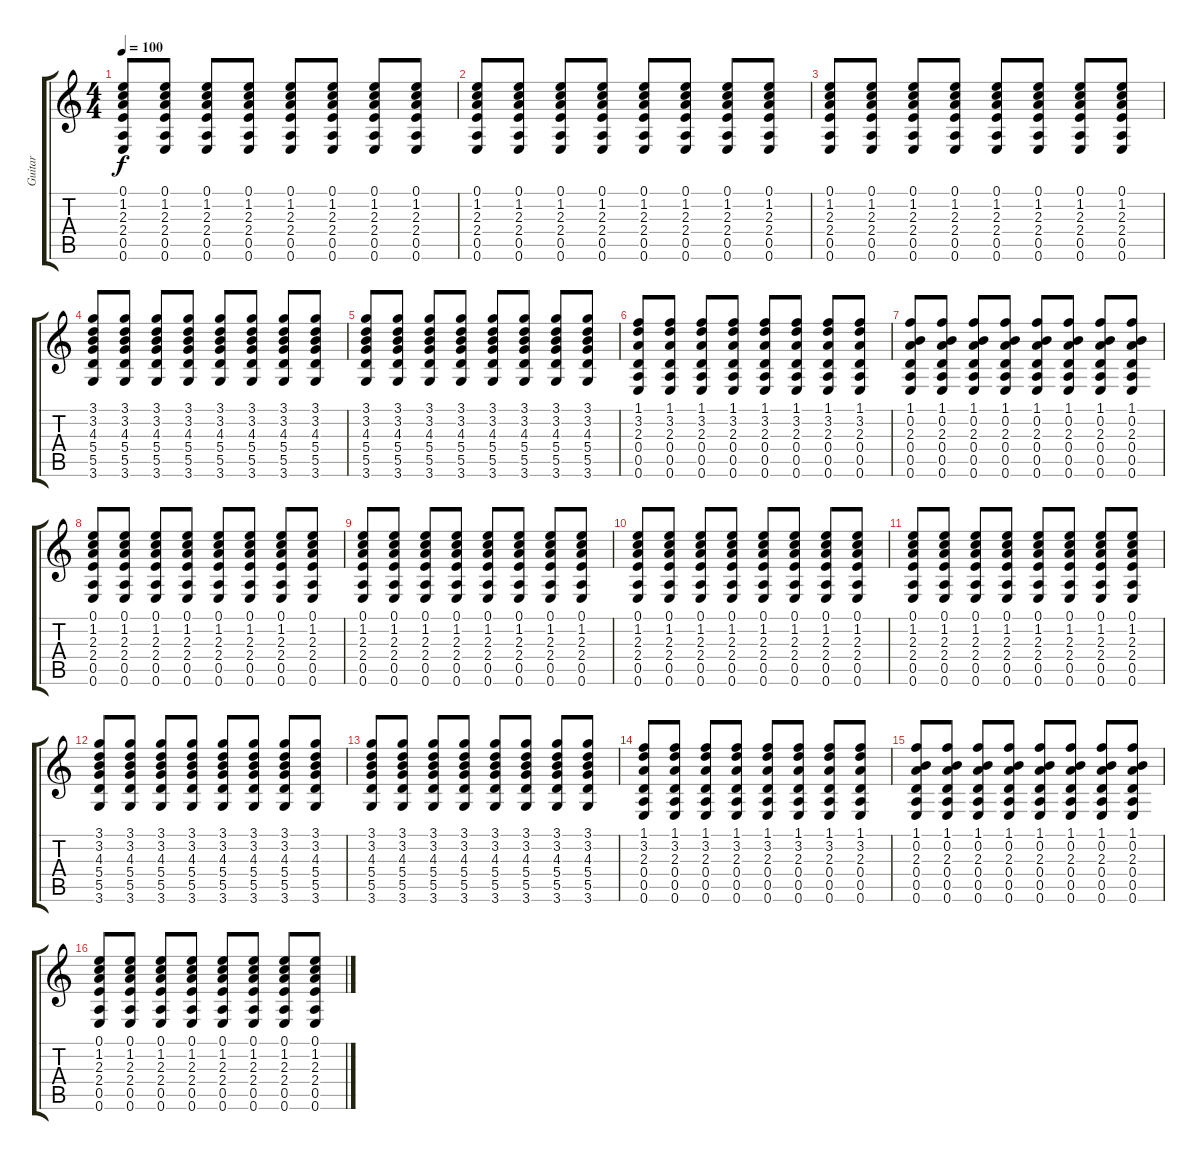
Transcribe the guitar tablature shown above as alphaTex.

\track ("Guitar" "Guitar") {instrument acousticguitarnylon}
\staff {score tabs}
\tuning (E4 B3 G3 D3 A2 E2) {hide}
\ts (4 4)
\tempo 100
\clef g2
\ks c
(0.1 1.2 2.3 2.4 0.5 0.6).8{dy f} (0.1 1.2 2.3 2.4 0.5 0.6).8 (0.1 1.2 2.3 2.4 0.5 0.6).8 (0.1 1.2 2.3 2.4 0.5 0.6).8 (0.1 1.2 2.3 2.4 0.5 0.6).8 (0.1 1.2 2.3 2.4 0.5 0.6).8 (0.1 1.2 2.3 2.4 0.5 0.6).8 (0.1 1.2 2.3 2.4 0.5 0.6).8 |
(0.1 1.2 2.3 2.4 0.5 0.6).8 (0.1 1.2 2.3 2.4 0.5 0.6).8 (0.1 1.2 2.3 2.4 0.5 0.6).8 (0.1 1.2 2.3 2.4 0.5 0.6).8 (0.1 1.2 2.3 2.4 0.5 0.6).8 (0.1 1.2 2.3 2.4 0.5 0.6).8 (0.1 1.2 2.3 2.4 0.5 0.6).8 (0.1 1.2 2.3 2.4 0.5 0.6).8 |
(0.1 1.2 2.3 2.4 0.5 0.6).8 (0.1 1.2 2.3 2.4 0.5 0.6).8 (0.1 1.2 2.3 2.4 0.5 0.6).8 (0.1 1.2 2.3 2.4 0.5 0.6).8 (0.1 1.2 2.3 2.4 0.5 0.6).8 (0.1 1.2 2.3 2.4 0.5 0.6).8 (0.1 1.2 2.3 2.4 0.5 0.6).8 (0.1 1.2 2.3 2.4 0.5 0.6).8 |
(3.1 3.2 4.3 5.4 5.5 3.6).8 (3.1 3.2 4.3 5.4 5.5 3.6).8 (3.1 3.2 4.3 5.4 5.5 3.6).8 (3.1 3.2 4.3 5.4 5.5 3.6).8 (3.1 3.2 4.3 5.4 5.5 3.6).8 (3.1 3.2 4.3 5.4 5.5 3.6).8 (3.1 3.2 4.3 5.4 5.5 3.6).8 (3.1 3.2 4.3 5.4 5.5 3.6).8 |
(3.1 3.2 4.3 5.4 5.5 3.6).8 (3.1 3.2 4.3 5.4 5.5 3.6).8 (3.1 3.2 4.3 5.4 5.5 3.6).8 (3.1 3.2 4.3 5.4 5.5 3.6).8 (3.1 3.2 4.3 5.4 5.5 3.6).8 (3.1 3.2 4.3 5.4 5.5 3.6).8 (3.1 3.2 4.3 5.4 5.5 3.6).8 (3.1 3.2 4.3 5.4 5.5 3.6).8 |
(1.1 3.2 2.3 0.4 0.5 0.6).8 (1.1 3.2 2.3 0.4 0.5 0.6).8 (1.1 3.2 2.3 0.4 0.5 0.6).8 (1.1 3.2 2.3 0.4 0.5 0.6).8 (1.1 3.2 2.3 0.4 0.5 0.6).8 (1.1 3.2 2.3 0.4 0.5 0.6).8 (1.1 3.2 2.3 0.4 0.5 0.6).8 (1.1 3.2 2.3 0.4 0.5 0.6).8 |
(1.1 0.2 2.3 0.4 0.5 0.6).8 (1.1 0.2 2.3 0.4 0.5 0.6).8 (1.1 0.2 2.3 0.4 0.5 0.6).8 (1.1 0.2 2.3 0.4 0.5 0.6).8 (1.1 0.2 2.3 0.4 0.5 0.6).8 (1.1 0.2 2.3 0.4 0.5 0.6).8 (1.1 0.2 2.3 0.4 0.5 0.6).8 (1.1 0.2 2.3 0.4 0.5 0.6).8 |
(0.1 1.2 2.3 2.4 0.5 0.6).8 (0.1 1.2 2.3 2.4 0.5 0.6).8 (0.1 1.2 2.3 2.4 0.5 0.6).8 (0.1 1.2 2.3 2.4 0.5 0.6).8 (0.1 1.2 2.3 2.4 0.5 0.6).8 (0.1 1.2 2.3 2.4 0.5 0.6).8 (0.1 1.2 2.3 2.4 0.5 0.6).8 (0.1 1.2 2.3 2.4 0.5 0.6).8 |
(0.1 1.2 2.3 2.4 0.5 0.6).8 (0.1 1.2 2.3 2.4 0.5 0.6).8 (0.1 1.2 2.3 2.4 0.5 0.6).8 (0.1 1.2 2.3 2.4 0.5 0.6).8 (0.1 1.2 2.3 2.4 0.5 0.6).8 (0.1 1.2 2.3 2.4 0.5 0.6).8 (0.1 1.2 2.3 2.4 0.5 0.6).8 (0.1 1.2 2.3 2.4 0.5 0.6).8 |
(0.1 1.2 2.3 2.4 0.5 0.6).8 (0.1 1.2 2.3 2.4 0.5 0.6).8 (0.1 1.2 2.3 2.4 0.5 0.6).8 (0.1 1.2 2.3 2.4 0.5 0.6).8 (0.1 1.2 2.3 2.4 0.5 0.6).8 (0.1 1.2 2.3 2.4 0.5 0.6).8 (0.1 1.2 2.3 2.4 0.5 0.6).8 (0.1 1.2 2.3 2.4 0.5 0.6).8 |
(0.1 1.2 2.3 2.4 0.5 0.6).8 (0.1 1.2 2.3 2.4 0.5 0.6).8 (0.1 1.2 2.3 2.4 0.5 0.6).8 (0.1 1.2 2.3 2.4 0.5 0.6).8 (0.1 1.2 2.3 2.4 0.5 0.6).8 (0.1 1.2 2.3 2.4 0.5 0.6).8 (0.1 1.2 2.3 2.4 0.5 0.6).8 (0.1 1.2 2.3 2.4 0.5 0.6).8 |
(3.1 3.2 4.3 5.4 5.5 3.6).8 (3.1 3.2 4.3 5.4 5.5 3.6).8 (3.1 3.2 4.3 5.4 5.5 3.6).8 (3.1 3.2 4.3 5.4 5.5 3.6).8 (3.1 3.2 4.3 5.4 5.5 3.6).8 (3.1 3.2 4.3 5.4 5.5 3.6).8 (3.1 3.2 4.3 5.4 5.5 3.6).8 (3.1 3.2 4.3 5.4 5.5 3.6).8 |
(3.1 3.2 4.3 5.4 5.5 3.6).8 (3.1 3.2 4.3 5.4 5.5 3.6).8 (3.1 3.2 4.3 5.4 5.5 3.6).8 (3.1 3.2 4.3 5.4 5.5 3.6).8 (3.1 3.2 4.3 5.4 5.5 3.6).8 (3.1 3.2 4.3 5.4 5.5 3.6).8 (3.1 3.2 4.3 5.4 5.5 3.6).8 (3.1 3.2 4.3 5.4 5.5 3.6).8 |
(1.1 3.2 2.3 0.4 0.5 0.6).8 (1.1 3.2 2.3 0.4 0.5 0.6).8 (1.1 3.2 2.3 0.4 0.5 0.6).8 (1.1 3.2 2.3 0.4 0.5 0.6).8 (1.1 3.2 2.3 0.4 0.5 0.6).8 (1.1 3.2 2.3 0.4 0.5 0.6).8 (1.1 3.2 2.3 0.4 0.5 0.6).8 (1.1 3.2 2.3 0.4 0.5 0.6).8 |
(1.1 0.2 2.3 0.4 0.5 0.6).8 (1.1 0.2 2.3 0.4 0.5 0.6).8 (1.1 0.2 2.3 0.4 0.5 0.6).8 (1.1 0.2 2.3 0.4 0.5 0.6).8 (1.1 0.2 2.3 0.4 0.5 0.6).8 (1.1 0.2 2.3 0.4 0.5 0.6).8 (1.1 0.2 2.3 0.4 0.5 0.6).8 (1.1 0.2 2.3 0.4 0.5 0.6).8 |
(0.1 1.2 2.3 2.4 0.5 0.6).8 (0.1 1.2 2.3 2.4 0.5 0.6).8 (0.1 1.2 2.3 2.4 0.5 0.6).8 (0.1 1.2 2.3 2.4 0.5 0.6).8 (0.1 1.2 2.3 2.4 0.5 0.6).8 (0.1 1.2 2.3 2.4 0.5 0.6).8 (0.1 1.2 2.3 2.4 0.5 0.6).8 (0.1 1.2 2.3 2.4 0.5 0.6).8
